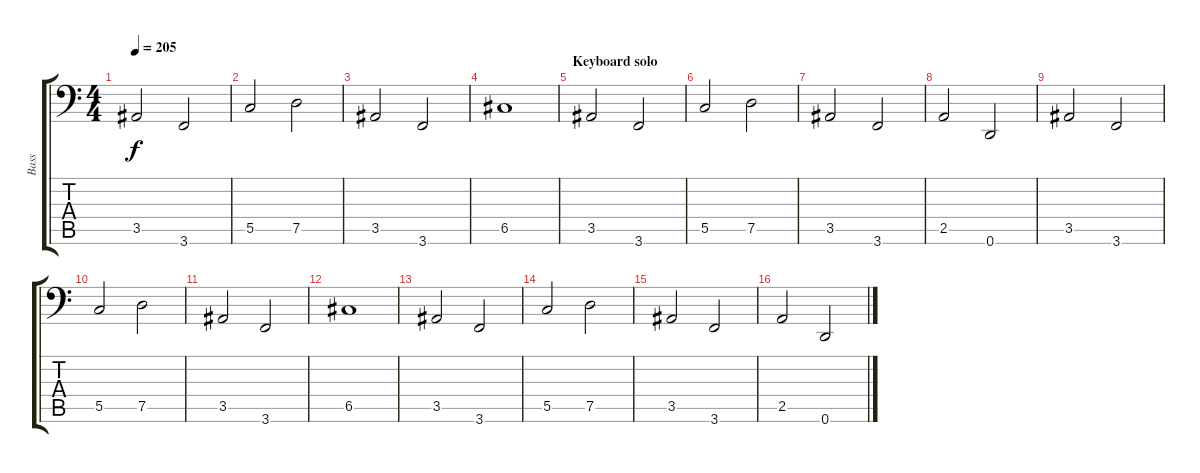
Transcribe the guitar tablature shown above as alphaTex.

\track ("Bass" "Bass") {instrument electricbasspick}
\staff {score tabs}
\tuning (D3 A2 F2 C2 G1 D1) {hide}
\ts (4 4)
\tempo 205
\clef f4
\ks c
3.5.2{dy f} 3.6.2 |
5.5.2 7.5.2 |
3.5.2 3.6.2 |
6.5.1 |
\section ("" "Keyboard solo")
3.5.2 3.6.2 |
5.5.2 7.5.2 |
3.5.2 3.6.2 |
2.5.2 0.6.2 |
3.5.2 3.6.2 |
5.5.2 7.5.2 |
3.5.2 3.6.2 |
6.5.1 |
3.5.2 3.6.2 |
5.5.2 7.5.2 |
3.5.2 3.6.2 |
2.5.2 0.6.2
